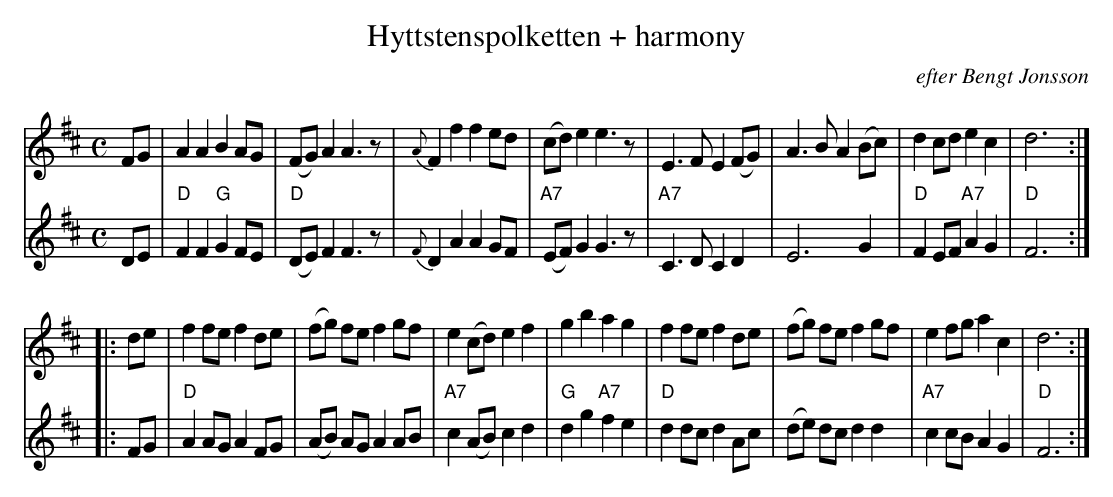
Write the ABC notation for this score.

X:1
T: Hyttstenspolketten + harmony
O: efter Bengt Jonsson
M: C
L: 1/8
K: D
V: 1
FG \
| A2 A2 B2 AG | (FG) A2 A3 z | {A}F2 f2 f2 ed | (cd) e2 e3 z \
| E3 F E2 (FG) | A3 B A2 (Bc) | d2 cd e2 c2 | d6 :|
|: de \
| f2 fe f2 de | (fg) fe f2 gf | e2 (cd) e2 f2 | g2 b2 a2 g2 \
| f2 fe f2 de | (fg) fe f2 gf | e2 fg a2 c2 | d6 :|
V: 2
DE \
| "D"F2 F2 "G"G2 FE | "D"(DE) F2 F3 z | {F}D2 A2 A2 GF | "A7"(EF) G2 G3 z \
| "A7"C3 D C2 D2 | E6 G2 | "D"F2 EF "A7"A2 G2 | "D"F6 :|
|: FG \
| "D"A2 AG A2 FG | (AB) AG A2 AB | "A7"c2 (AB) c2 d2 | "G"d2 g2 "A7"f2 e2 \
| "D"d2 dc d2 Ac | (de) dc d2 d2 | "A7"c2 cB A2 G2 | "D"F6 :|
